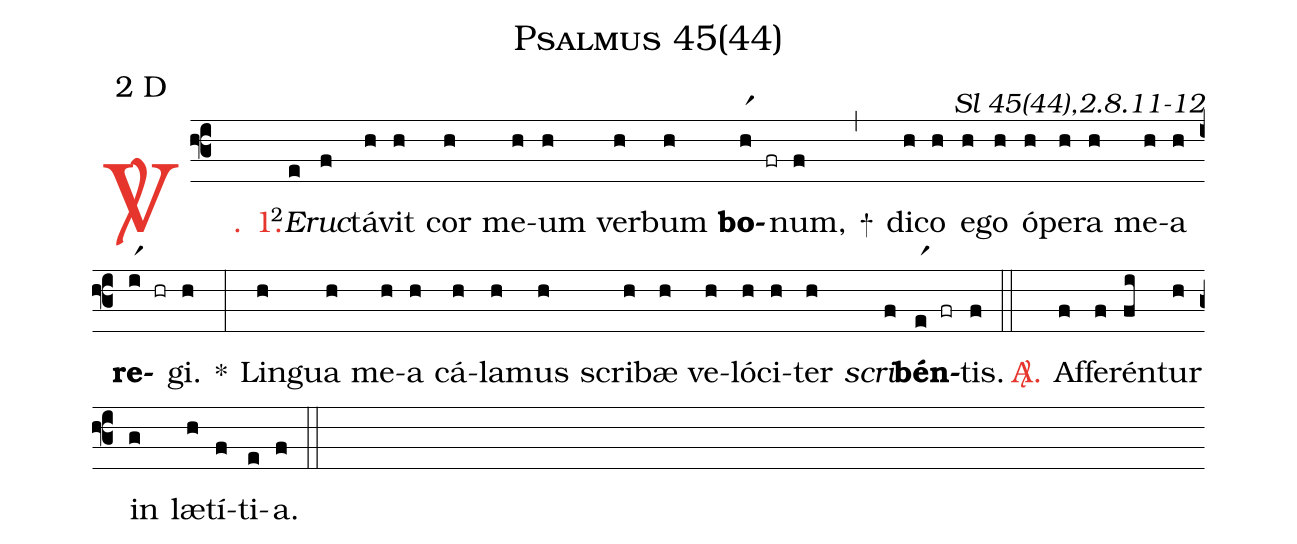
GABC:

name: Psalmus 45(44);
mode: 2;
mode-differentia: D;
commentary: Sl 45(44),2.8.11-12;
%%
(f3)

<c><sp>V/</sp>. 1.</c>() <v>\VSup{2}</v><i>E</i>(e)<i>ruc</i>(f)tá(h)vit(h) cor(h) me(h)um(h) ver(h)bum(h) <b>bo</b>(hr1 fr)num,(f) +(,) di(h)co(h) e(h)go(h) ó(h)pe(h)ra(h) me(h)a(h) <b>re</b>(ir1 hr)gi.(h) *(:) Lin(h)gua(h) me(h)a(h) cá(h)la(h)mus(h) scri(h)bæ(h) ve(h)ló(h)ci(h)ter(h) <i>scri</i>(f)<b>bén</b>(er1 fr)tis.(f)

(::) <nlba><c><sp>A/</sp>.</c>() Af</nlba>(f)fe(f)rén(fi)tur(h) in(g) læ(h)tí(f)ti(e)a.(f)

(::)
